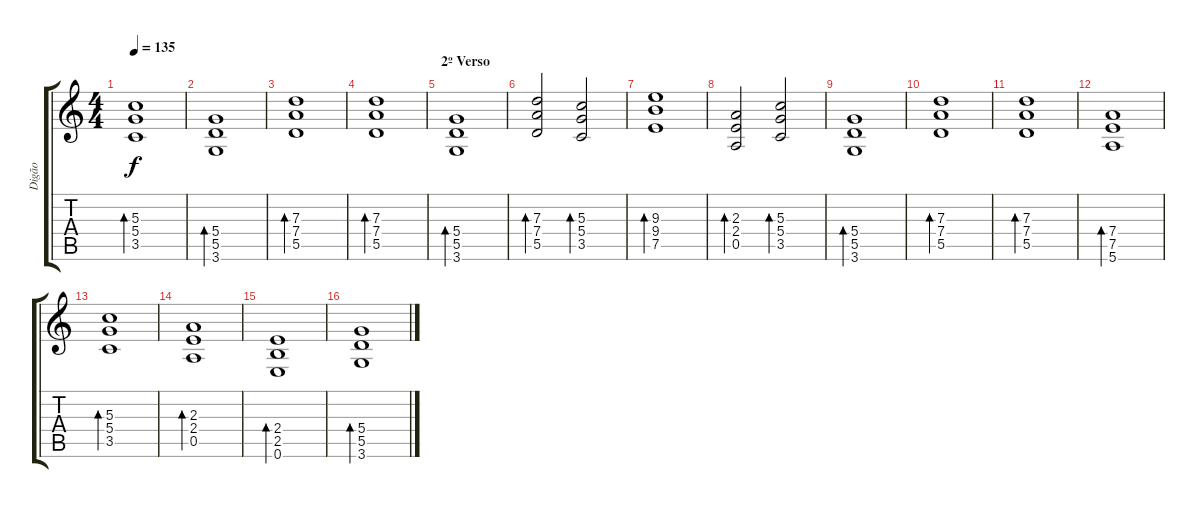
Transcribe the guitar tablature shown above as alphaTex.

\track ("Digão" "Digão") {instrument overdrivenguitar}
\staff {score tabs}
\tuning (E4 B3 G3 D3 A2 E2) {hide}
\ts (4 4)
\tempo 135
\clef g2
\ks c
(5.3 5.4 3.5).1{bd 60 dy f} |
(5.4 5.5 3.6).1{bd 60} |
(7.3 7.4 5.5).1{bd 60} |
(7.3 7.4 5.5).1{bd 60} |
\section ("" "2º Verso")
(5.4 5.5 3.6).1{bd 60} |
(7.3 7.4 5.5).2{bd 60} (5.3 5.4 3.5).2{bd 60} |
(9.3 9.4 7.5).1{bd 60} |
(2.3 2.4 0.5).2{bd 60} (5.3 5.4 3.5).2{bd 60} |
(5.4 5.5 3.6).1{bd 60} |
(7.3 7.4 5.5).1{bd 60} |
(7.3 7.4 5.5).1{bd 60} |
(7.4 7.5 5.6).1{bd 60} |
(5.3 5.4 3.5).1{bd 60} |
(2.3 2.4 0.5).1{bd 60} |
(2.4 2.5 0.6).1{bd 60} |
(5.4 5.5 3.6).1{bd 60}
